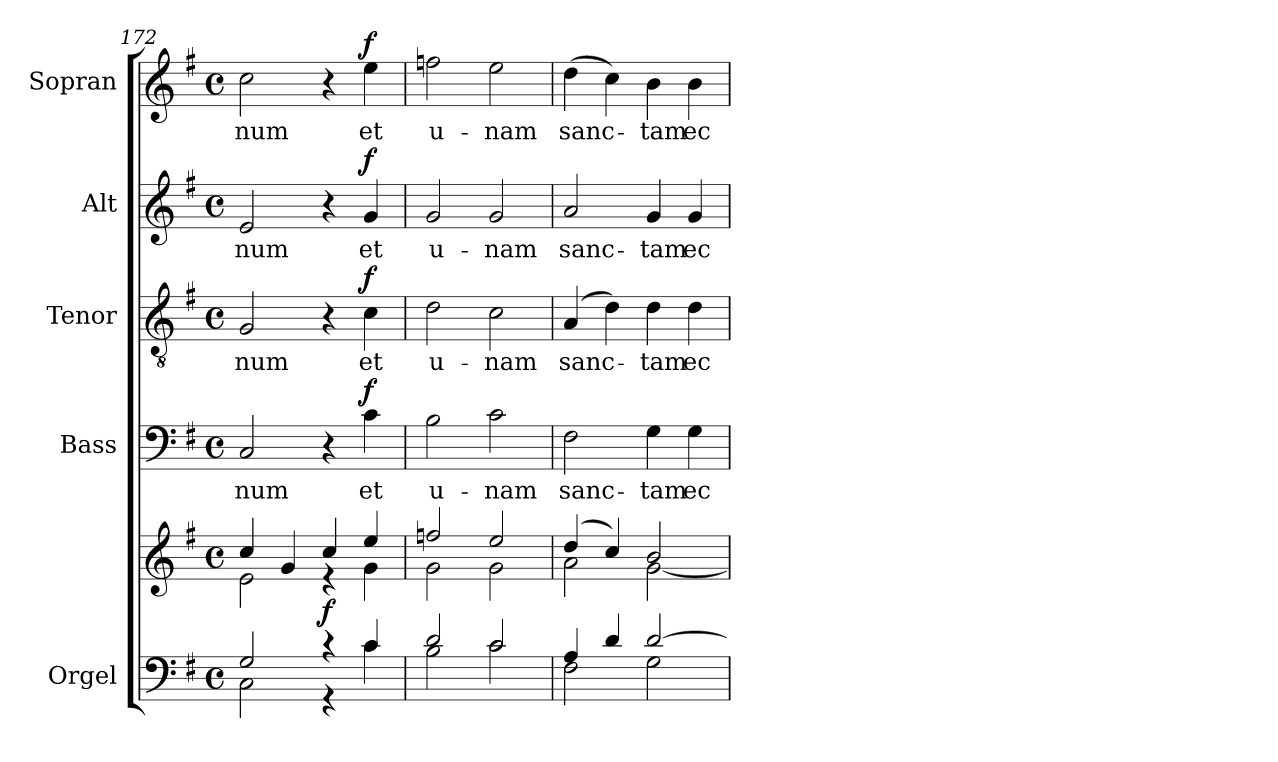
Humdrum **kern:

**kern	**kern	**dynam	**kern	**text	**dynam	**kern	**text	**dynam	**kern	**text	**dynam	**kern	**text	**dynam
*part5	*part5	*part5	*part4	*part4	*part4	*part3	*part3	*part3	*part2	*part2	*part2	*part1	*part1	*part1
*staff6	*staff5	*staff5/6	*staff4	*staff4	*staff4	*staff3	*staff3	*staff3	*staff2	*staff2	*staff2	*staff1	*staff1	*staff1
*I"Orgel	*	*	*I"Bass	*	*	*I"Tenor	*	*	*I"Alt	*	*	*I"Sopran	*	*
*I'Org.	*	*	*I'B.	*	*	*I'T.	*	*	*I'A.	*	*	*I'S.	*	*
*clefF4	*clefG2	*	*clefF4	*	*	*clefGv2	*	*	*clefG2	*	*	*clefG2	*	*
*k[f#]	*k[f#]	*	*k[f#]	*	*	*k[f#]	*	*	*k[f#]	*	*	*k[f#]	*	*
*G:	*G:	*	*G:	*	*	*G:	*	*	*G:	*	*	*G:	*	*
*M4/4	*M4/4	*	*M4/4	*	*	*M4/4	*	*	*M4/4	*	*	*M4/4	*	*
*met(c)	*met(c)	*	*met(c)	*	*	*met(c)	*	*	*met(c)	*	*	*met(c)	*	*
=172	=172	=172	=172	=172	=172	=172	=172	=172	=172	=172	=172	=172	=172	=172
*^	*^	*	*	*	*	*	*	*	*	*	*	*	*	*
!	!	!	!	!	!	!LO:LY:b	!	!	!LO:LY:b	!	!	!LO:LY:b	!	!	!LO:LY:b	!
2G/	2C\	4cc/	2e\	.	2C/	-num	.	2G/	-num	.	2e/	-num	.	2cc\	-num	.
.	.	4g/	.	.	.	.	.	.	.	.	.	.	.	.	.	.
!	!	!	!	!LO:DY:b	!	!	!	!	!	!	!	!	!	!	!	!
4r	4r	4cc/	4re	f	4r	.	.	4r	.	.	4r	.	.	4r	.	.
!	!	!	!	!	!	!LO:LY:b	!LO:DY:a	!	!LO:LY:b	!LO:DY:a	!	!LO:LY:b	!LO:DY:a	!	!LO:LY:b	!LO:DY:a
4c/	4c\	4ee/	4g\	.	4c\	et	f	4c\	et	f	4g/	et	f	4ee\	et	f
!!LO:PB:g=z
=173	=173	=173	=173	=173	=173	=173	=173	=173	=173	=173	=173	=173	=173	=173	=173	=173
!	!	!	!	!	!	!LO:LY:b	!	!	!LO:LY:b	!	!	!LO:LY:b	!	!	!LO:LY:b	!
2d/	2B\	2ffn/	2g\	.	2B\	u-	.	2d\	u-	.	2g/	u-	.	2ffn\	u-	.
!	!	!	!	!	!	!LO:LY:b	!	!	!LO:LY:b	!	!	!LO:LY:b	!	!	!LO:LY:b	!
2c/	2c\	2ee/	2g\	.	2c\	-nam	.	2c\	-nam	.	2g/	-nam	.	2ee\	-nam	.
=174	=174	=174	=174	=174	=174	=174	=174	=174	=174	=174	=174	=174	=174	=174	=174	=174
!	!	!	!	!	!	!LO:LY:b	!	!	!LO:LY:b	!	!	!LO:LY:b	!	!	!LO:LY:b	!
4A/	2F#\	(4dd/	2a\	.	2F#\	sanc-	.	(4A/	sanc-	.	2a/	sanc-	.	(>4dd\	sanc-	.
4d/	.	4cc/)	.	.	.	.	.	4d\)	.	.	.	.	.	4cc\)	.	.
!	!	!	!	!	!	!LO:LY:b	!	!	!LO:LY:b	!	!	!LO:LY:b	!	!	!LO:LY:b	!
[>2d/	2G\	2b/	[<2g\	.	4G\	-tam	.	4d\	-tam	.	4g/	-tam	.	4b\	-tam	.
!	!	!	!	!	!	!LO:LY:b	!	!	!LO:LY:b	!	!	!LO:LY:b	!	!	!LO:LY:b	!
.	.	.	.	.	4G\	ec-	.	4d\	ec-	.	4g/	ec-	.	4b\	ec-	.
*v	*v	*	*	*	*	*	*	*	*	*	*	*	*	*	*	*
*	*v	*v	*	*	*	*	*	*	*	*	*	*	*	*	*
=	=	=	=	=	=	=	=	=	=	=	=	=	=	=
*-	*-	*-	*-	*-	*-	*-	*-	*-	*-	*-	*-	*-	*-	*-
